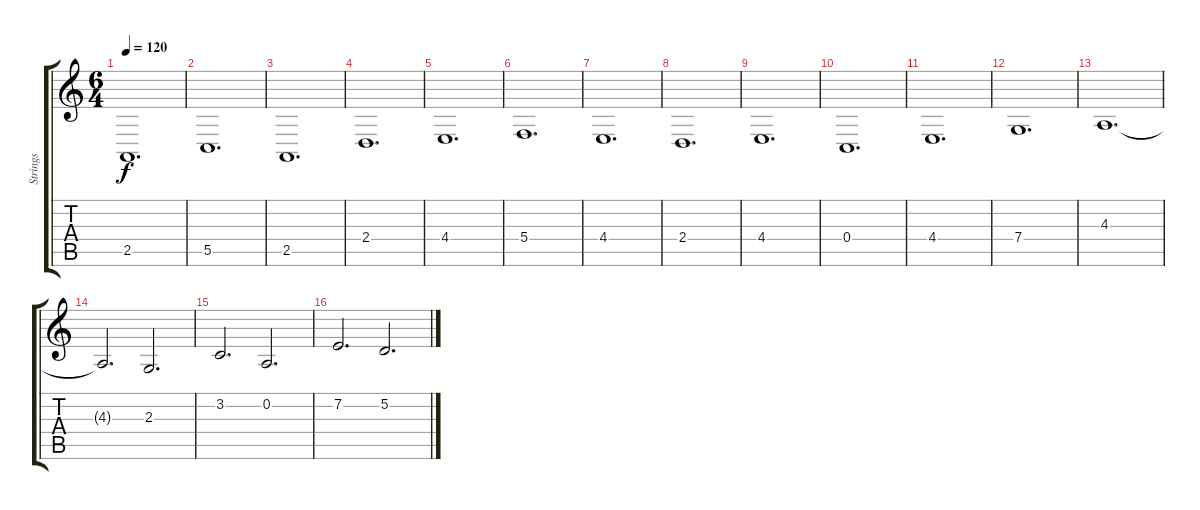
\track ("Strings" "Strings") {instrument cello}
\staff {score tabs}
\tuning (D4 A3 F3 C3 G2 D2) {hide}
\ts (6 4)
\tempo 120
\clef g2
\ks c
2.5.1{d dy f} |
5.5.1{d} |
2.5.1{d} |
2.4.1{d} |
4.4.1{d} |
5.4.1{d} |
4.4.1{d} |
2.4.1{d} |
4.4.1{d} |
0.4.1{d} |
4.4.1{d} |
7.4.1{d} |
4.3.1{d} |
4.3{t}.2{d} 2.3.2{d} |
3.2.2{d} 0.2.2{d} |
7.2.2{d} 5.2.2{d}
